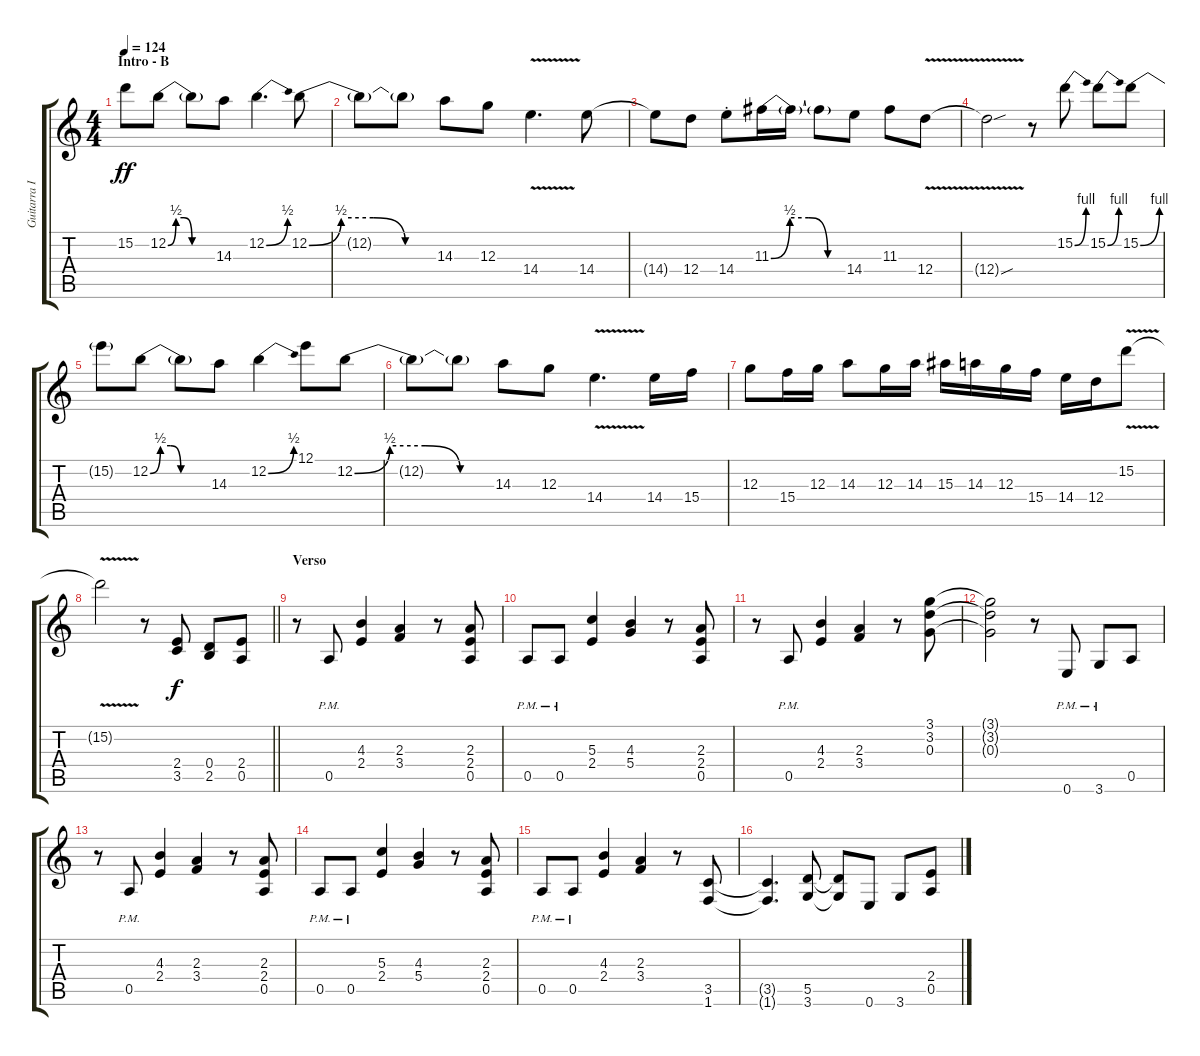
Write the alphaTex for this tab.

\track ("Guitarra II" "Guitarra I") {instrument electricguitarclean}
\staff {score tabs}
\tuning (E4 B3 G3 D3 A2 E2) {hide}
\ts (4 4)
\section ("" "Intro - B")
\tempo 124
\clef g2
\ks c
15.2{t}.8{dy ff} 12.2{be (custom 0 0 10 2 20 2 30 0 60 0)}.8 12.2{t}.8 14.3.8 12.2{be (bend 0 0 60 2)}.4{d} 12.2{be (custom 0 0 15 2 30 2 45 0 60 0)}.8 |
12.2{t}.8 12.2{t}.8 14.3.8 12.3.8 14.4{v}.4{d} 14.4.8 |
14.4{t}.8 12.4.8 14.4{st}.8 11.3{be (custom 0 0 15 2 30 2 45 0 60 0)}.16 11.3{t}.16 11.3{t}.8 14.4.8 11.3.8 12.4{v}.8 |
12.4{sou t}.2 r.8 15.2{be (bend 0 0 60 4)}.8 15.2{be (bend 0 0 60 4)}.8 15.2{be (bend 0 0 60 4)}.8 |
15.2{t}.8 12.2{be (custom 0 0 10 2 20 2 30 0 60 0)}.8 12.2{t}.8 14.3.8 12.2{be (bend 0 0 60 2)}.4 12.1.8 12.2{be (custom 0 0 15 2 30 2 45 0 60 0)}.8 |
12.2{t}.8 12.2{t}.8 14.3.8 12.3.8 14.4{v}.4{d} 14.4.16 15.4.16 |
12.3.8 15.4.16 12.3.16 14.3.8 12.3.16 14.3.16 15.3.16 14.3.16 12.3.16 15.4.16 14.4.16 12.4.16 15.2{v}.8 |
\barLineRight lightlight
15.2{t}.2 r.8 (2.4 3.5).8{dy f} (0.4 2.5).8 (2.4 0.5).8 |
\section ("" "Verso")
r.8 0.5{pm}.8 (4.3 2.4).4 (2.3 3.4).4 r.8 (2.3 2.4 0.5).8 |
0.5{pm}.8 0.5{pm}.8 (5.3 2.4).4 (4.3 5.4).4 r.8 (2.3 2.4 0.5).8 |
r.8 0.5{pm}.8 (4.3 2.4).4 (2.3 3.4).4 r.8 (3.1 3.2 0.3).8 |
(3.1{t} 3.2{t} 0.3{t}).2 r.8 0.6{pm}.8 3.6{pm}.8 0.5.8 |
r.8 0.5{pm}.8 (4.3 2.4).4 (2.3 3.4).4 r.8 (2.3 2.4 0.5).8 |
0.5{pm}.8 0.5{pm}.8 (5.3 2.4).4 (4.3 5.4).4 r.8 (2.3 2.4 0.5).8 |
0.5{pm}.8 0.5{pm}.8 (4.3 2.4).4 (2.3 3.4).4 r.8 (3.5 1.6).8 |
(3.5{t} 1.6{t}).4{d} (5.5 3.6).8 (5.5{t} 3.6{t}).8 0.6.8 3.6.8 (2.4 0.5).8
